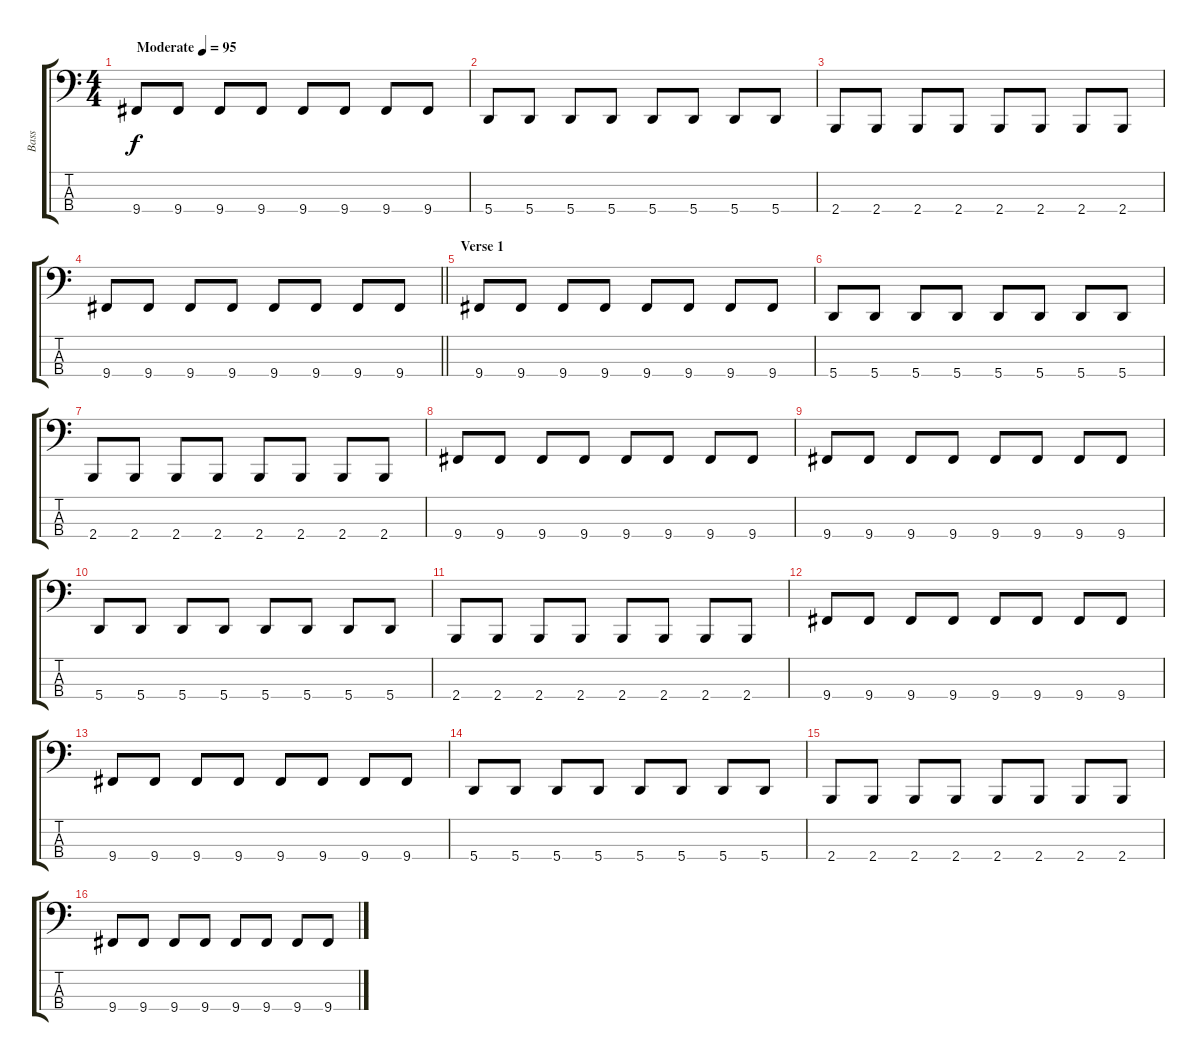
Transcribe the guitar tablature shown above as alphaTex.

\track ("Bass" "Bass") {instrument electricbasspick}
\staff {score tabs}
\tuning (D2 A1 E1 A0) {hide}
\ts (4 4)
\tempo (95 "Moderate")
\clef f4
\ks c
9.4.8{dy f instrument electricbasspick} 9.4.8 9.4.8 9.4.8 9.4.8 9.4.8 9.4.8 9.4.8 |
5.4.8 5.4.8 5.4.8 5.4.8 5.4.8 5.4.8 5.4.8 5.4.8 |
2.4.8 2.4.8 2.4.8 2.4.8 2.4.8 2.4.8 2.4.8 2.4.8 |
\barLineRight lightlight
9.4.8 9.4.8 9.4.8 9.4.8 9.4.8 9.4.8 9.4.8 9.4.8 |
\section ("" "Verse 1")
9.4.8 9.4.8 9.4.8 9.4.8 9.4.8 9.4.8 9.4.8 9.4.8 |
5.4.8 5.4.8 5.4.8 5.4.8 5.4.8 5.4.8 5.4.8 5.4.8 |
2.4.8 2.4.8 2.4.8 2.4.8 2.4.8 2.4.8 2.4.8 2.4.8 |
9.4.8 9.4.8 9.4.8 9.4.8 9.4.8 9.4.8 9.4.8 9.4.8 |
9.4.8 9.4.8 9.4.8 9.4.8 9.4.8 9.4.8 9.4.8 9.4.8 |
5.4.8 5.4.8 5.4.8 5.4.8 5.4.8 5.4.8 5.4.8 5.4.8 |
2.4.8 2.4.8 2.4.8 2.4.8 2.4.8 2.4.8 2.4.8 2.4.8 |
9.4.8 9.4.8 9.4.8 9.4.8 9.4.8 9.4.8 9.4.8 9.4.8 |
9.4.8 9.4.8 9.4.8 9.4.8 9.4.8 9.4.8 9.4.8 9.4.8 |
5.4.8 5.4.8 5.4.8 5.4.8 5.4.8 5.4.8 5.4.8 5.4.8 |
2.4.8 2.4.8 2.4.8 2.4.8 2.4.8 2.4.8 2.4.8 2.4.8 |
9.4.8 9.4.8 9.4.8 9.4.8 9.4.8 9.4.8 9.4.8 9.4.8
